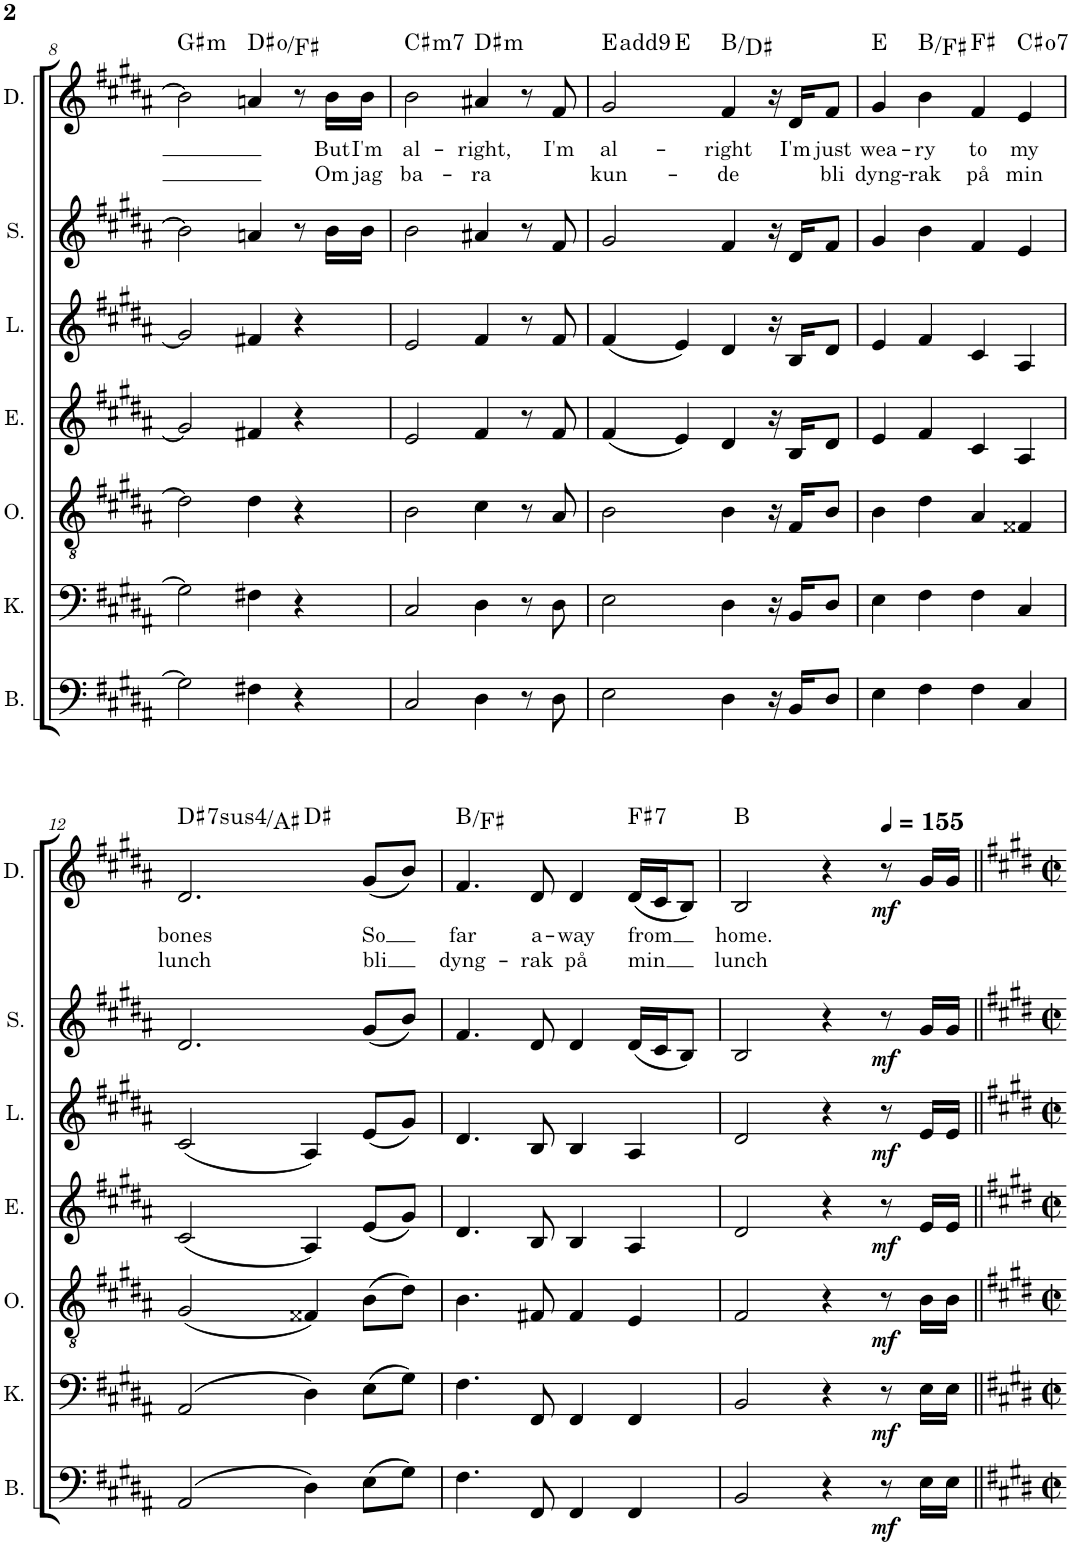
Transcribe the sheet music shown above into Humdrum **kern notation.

**kern	**dynam	**kern	**dynam	**kern	**dynam	**kern	**dynam	**kern	**dynam	**kern	**dynam	**kern	**text	**text	**dynam	**harte
*part7	*part7	*part6	*part6	*part5	*part5	*part4	*part4	*part3	*part3	*part2	*part2	*part1	*part1	*part1	*part1	*part1
*staff7	*staff7	*staff6	*staff6	*staff5	*staff5	*staff4	*staff4	*staff3	*staff3	*staff2	*staff2	*staff1	*staff1	*staff1	*staff1	*
*I"Bacon	*	*I"Kat	*	*I"Orwen	*	*I"Elisabet	*	*I"Libby	*	*I"Shakespeare	*	*I"Drake	*	*	*	*
*I'B.	*	*I'K.	*	*I'O.	*	*I'E.	*	*I'L.	*	*I'S.	*	*I'D.	*	*	*	*
!!LO:PB:g=z
*clefF4	*	*clefF4	*	*clefGv2	*	*clefG2	*	*clefG2	*	*clefG2	*	*clefG2	*	*	*	*
*k[f#c#g#d#a#]	*	*k[f#c#g#d#a#]	*	*k[f#c#g#d#a#]	*	*k[f#c#g#d#a#]	*	*k[f#c#g#d#a#]	*	*k[f#c#g#d#a#]	*	*k[f#c#g#d#a#]	*	*	*	*
*M4/4	*	*M4/4	*	*M4/4	*	*M4/4	*	*M4/4	*	*M4/4	*	*M4/4	*	*	*	*
*met(c)	*	*met(c)	*	*met(c)	*	*met(c)	*	*met(c)	*	*met(c)	*	*met(c)	*	*	*	*
=8	=8	=8	=8	=8	=8	=8	=8	=8	=8	=8	=8	=8	=8	=8	=8	=8
!	!	!	!	!	!	!	!	!	!	!	!	!	!	!	!	!LO:H:kt=m
2G#\]	.	2G#\]	.	2d#\]	.	2g#/]	.	2g#/]	.	2b\]	.	2b\]	.	.	.	G#:min
4F#X\	.	4F#X\	.	4d#\	.	4f#X/	.	4f#X/	.	4an/	.	4an/	.	.	.	D#:dim/b3
4r	.	4r	.	4r	.	4r	.	4r	.	8r	.	8r	.	.	.	.
!	!	!	!	!	!	!	!	!	!	!	!	!	!LO:LY:b	!LO:LY:b	!	!
.	.	.	.	.	.	.	.	.	.	16b\LL	.	16b\LL	But	Om	.	.
!	!	!	!	!	!	!	!	!	!	!	!	!	!LO:LY:b	!LO:LY:b	!	!
.	.	.	.	.	.	.	.	.	.	16b\JJ	.	16b\JJ	I'm	jag	.	.
=9	=9	=9	=9	=9	=9	=9	=9	=9	=9	=9	=9	=9	=9	=9	=9	=9
!	!	!	!	!	!	!	!	!	!	!	!	!	!LO:LY:b	!LO:LY:b	!	!LO:H:kt=m7
2C#/	.	2C#/	.	2B\	.	2e/	.	2e/	.	2b\	.	2b\	al-	ba-	.	C#:min7
!	!	!	!	!	!	!	!	!	!	!	!	!	!LO:LY:b	!LO:LY:b	!	!LO:H:kt=m
4D#\	.	4D#\	.	4c#\	.	4f#/	.	4f#/	.	4a#X/	.	4a#X/	-right,	-ra	.	D#:min
8r	.	8r	.	8r	.	8r	.	8r	.	8r	.	8r	.	.	.	.
!	!	!	!	!	!	!	!	!	!	!	!	!	!LO:LY:b	!	!	!
8D#\	.	8D#\	.	8A#/	.	8f#/	.	8f#/	.	8f#/	.	8f#/	I'm	.	.	.
=10	=10	=10	=10	=10	=10	=10	=10	=10	=10	=10	=10	=10	=10	=10	=10	=10
!	!	!	!	!	!	!	!	!	!	!	!	!	!LO:LY:b	!LO:LY:b	!	!
*	*	*	*	*	*	*	*	*	*	*	*	*^	*	*	*	*
2E\	.	2E\	.	2B\	.	(4f#/	.	(4f#/	.	2g#/	.	2g#/	4ryy	al-	kun-	.	E:maj(9)
.	.	.	.	.	.	4e/)	.	4e/)	.	.	.	.	2.ryy	.	.	.	E:maj
!	!	!	!	!	!	!	!	!	!	!	!	!	!	!LO:LY:b	!LO:LY:b	!	!
4D#\	.	4D#\	.	4B\	.	4d#/	.	4d#/	.	4f#/	.	4f#/	.	-right	-de	.	B:maj/3
16r	.	16r	.	16r	.	16r	.	16r	.	16r	.	16r	.	.	.	.	.
!	!	!	!	!	!	!	!	!	!	!	!	!	!	!LO:LY:b	!	!	!
16BB/KL	.	16BB/KL	.	16F#/KL	.	16B/KL	.	16B/KL	.	16d#/KL	.	16d#/KL	.	I'm	.	.	.
!	!	!	!	!	!	!	!	!	!	!	!	!	!	!LO:LY:b	!LO:LY:b	!	!
8D#/J	.	8D#/J	.	8B/J	.	8d#/J	.	8d#/J	.	8f#/J	.	8f#/J	.	just	bli	.	.
=11	=11	=11	=11	=11	=11	=11	=11	=11	=11	=11	=11	=11	=11	=11	=11	=11	=11
!	!	!	!	!	!	!	!	!	!	!	!	!	!	!LO:LY:b	!LO:LY:b	!	!
*	*	*	*	*	*	*	*	*	*	*	*	*v	*v	*	*	*	*
4E\	.	4E\	.	4B\	.	4e/	.	4e/	.	4g#/	.	4g#/	wea-	dyng-	.	E:maj
!	!	!	!	!	!	!	!	!	!	!	!	!	!LO:LY:b	!LO:LY:b	!	!
4F#\	.	4F#\	.	4d#\	.	4f#/	.	4f#/	.	4b\	.	4b\	-ry	-rak	.	B:maj/5
!	!	!	!	!	!	!	!	!	!	!	!	!	!LO:LY:b	!LO:LY:b	!	!
4F#\	.	4F#\	.	4A#/	.	4c#/	.	4c#/	.	4f#/	.	4f#/	to	på	.	F#:maj
!	!	!	!	!	!	!	!	!	!	!	!	!	!LO:LY:b	!LO:LY:b	!	!LO:H:kt=7
4C#/	.	4C#/	.	4F##X/	.	4A#/	.	4A#/	.	4e/	.	4e/	my	min	.	C#:dim7
!!LO:LB:g=z
=12	=12	=12	=12	=12	=12	=12	=12	=12	=12	=12	=12	=12	=12	=12	=12	=12
!	!	!	!	!	!	!	!	!	!	!	!	!	!LO:LY:b	!LO:LY:b	!	!LO:H:kt=74
*	*	*	*	*	*	*	*	*	*	*	*	*^	*	*	*	*
(2AA#/	.	(2AA#/	.	(2G#/	.	(2c#/	.	(2c#/	.	2.d#/	.	2.d#/	2ryy	bones	lunch	.	D#:sus4(7)/5
4D#\)	.	4D#\)	.	4F##X/)	.	4A#/)	.	4A#/)	.	.	.	.	2ryy	.	.	.	D#:maj
!	!	!	!	!	!	!	!	!	!	!	!	!	!	!LO:LY:b	!LO:LY:b	!	!
(8E\L	.	(8E\L	.	(8B\L	.	(8e/L	.	(8e/L	.	(8g#/L	.	(8g#/L	.	So	-bli	.	.
8G#\J)	.	8G#\J)	.	8d#\J)	.	8g#/J)	.	8g#/J)	.	8b/J)	.	8b/J)	.	.	.	.	.
=13	=13	=13	=13	=13	=13	=13	=13	=13	=13	=13	=13	=13	=13	=13	=13	=13	=13
!	!	!	!	!	!	!	!	!	!	!	!	!	!	!LO:LY:b	!LO:LY:b	!	!
*	*	*	*	*	*	*	*	*	*	*	*	*v	*v	*	*	*	*
4.F#\	.	4.F#\	.	4.B\	.	4.d#/	.	4.d#/	.	4.f#/	.	4.f#/	far	dyng-	.	B:maj/5
!	!	!	!	!	!	!	!	!	!	!	!	!	!LO:LY:b	!LO:LY:b	!	!
8FF#/	.	8FF#/	.	8F#X/	.	8B/	.	8B/	.	8d#/	.	8d#/	a-	-rak	.	.
!	!	!	!	!	!	!	!	!	!	!	!	!	!LO:LY:b	!LO:LY:b	!	!
4FF#/	.	4FF#/	.	4F#/	.	4B/	.	4B/	.	4d#/	.	4d#/	-way	på	.	.
!	!	!	!	!	!	!	!	!	!	!	!	!	!LO:LY:b	!LO:LY:b	!	!LO:H:kt=7
4FF#/	.	4FF#/	.	4E/	.	4A#/	.	4A#/	.	(16d#/LL	.	(16d#/LL	from	min	.	F#:7
.	.	.	.	.	.	.	.	.	.	16c#/J	.	16c#/J	.	.	.	.
.	.	.	.	.	.	.	.	.	.	8B/J)	.	8B/J)	.	.	.	.
=14	=14	=14	=14	=14	=14	=14	=14	=14	=14	=14	=14	=14	=14	=14	=14	=14
!	!	!	!	!	!	!	!	!	!	!	!	!	!LO:LY:b	!LO:LY:b	!	!
2BB/	.	2BB/	.	2F#/	.	2d#/	.	2d#/	.	2B/	.	2B/	home.	lunch	.	B:maj
4r	.	4r	.	4r	.	4r	.	4r	.	4r	.	4r	.	.	.	.
*	*	*	*	*	*	*	*	*	*	*	*	*MM155	*	*	*	*
!	!LO:DY:b	!	!LO:DY:b	!	!LO:DY:b	!	!LO:DY:b	!	!LO:DY:b	!	!LO:DY:b	!	!	!	!LO:DY:b	!
8r	mf	8r	mf	8r	mf	8r	mf	8r	mf	8r	mf	8r	.	.	mf	.
16E\LL	.	16E\LL	.	16B\LL	.	16e/LL	.	16e/LL	.	16g#/LL	.	16g#/LL	.	.	.	.
16E\JJ	.	16E\JJ	.	16B\JJ	.	16e/JJ	.	16e/JJ	.	16g#/JJ	.	16g#/JJ	.	.	.	.
=||	=||	=||	=||	=||	=||	=||	=||	=||	=||	=||	=||	=||	=||	=||	=||	=||
*-	*-	*-	*-	*-	*-	*-	*-	*-	*-	*-	*-	*-	*-	*-	*-	*-
